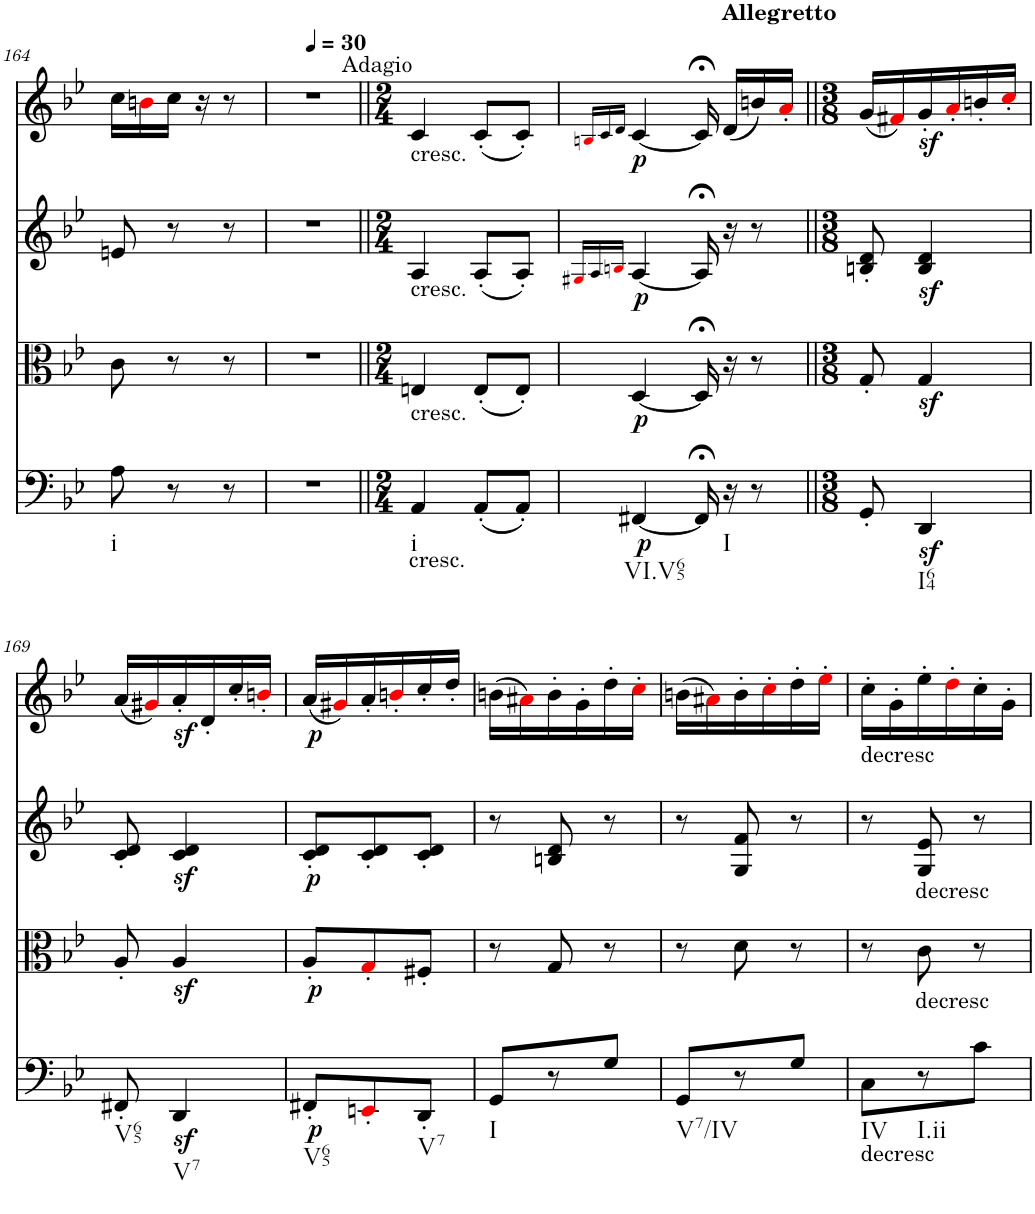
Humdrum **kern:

**kern	**dynam	**kern	**dynam	**kern	**dynam	**kern	**dynam
*part4	*part4	*part3	*part3	*part2	*part2	*part1	*part1
*staff4	*staff4	*staff3	*staff3	*staff2	*staff2	*staff1	*staff1
*I"Violoncello	*	*I"Viola	*	*I"Violin II	*	*I"Violin I	*
*I'Vc	*	*I'Vla	*	*I'Vln	*	*I'Vln	*
!!LO:PB:g=z
*clefF4	*	*clefC3	*	*clefG2	*	*clefG2	*
*k[b-e-]	*	*k[b-e-]	*	*k[b-e-]	*	*k[b-e-]	*
*M3/8	*	*M3/8	*	*M3/8	*	*M3/8	*
=164	=164	=164	=164	=164	=164	=164	=164
!LO:TX:b:t=i	!	!	!	!	!	!	!
8A\	.	8c\	.	8en/	.	16cc\LL	.
.	.	.	.	.	.	16bni\	.
8r	.	8r	.	8r	.	16cc\JJ	.
.	.	.	.	.	.	16r	.
8r	.	8r	.	8r	.	8r	.
=165	=165	=165	=165	=165	=165	=165	=165
4.r	.	4.r	.	4.r	.	4.r	.
=166||	=166||	=166||	=166||	=166||	=166||	=166||	=166||
*M2/4	*	*M2/4	*	*M2/4	*	*M2/4	*
*	*	*	*	*	*	*MM30	*
!	!	!	!	!	!	!LO:TX:a:t=Adagio	!
!	!	!	!	!	!	!LO:TX:b:t=cresc.	!
!	!	!	!	!LO:TX:b:t=cresc.	!	!	!
!	!	!LO:TX:b:t=cresc.	!	!	!	!	!
!LO:TX:b:t=cresc.	!	!	!	!	!	!	!
!LO:TX:b:t=i	!	!	!	!	!	!	!
4AA/	.	4En/	.	4A/	.	4c/	.
(8AA'/L	.	(8E'/L	.	(8A'/L	.	(8c'/L	.
8AA'/J)	.	8E'/J)	.	8A'/J)	.	8c'/J)	.
=167	=167	=167	=167	=167	=167	=167	=167
.	.	.	.	16qG#Xi/LL	.	16qBni/LL	.
.	.	.	.	16qA/	.	16qc/	.
.	.	.	.	16qBni/JJ	.	16qd/JJ	.
!LO:TX:b:t=VI.V65	!	!	!	!	!	!	!
!	!LO:DY:b	!	!LO:DY:b	!	!	!	!
!	!	!	!LO:DY:n=1:a	!	!	!	!LO:DY:b
[4FF#X/	p	[4D/	p p	[4A/	.	[4c/	p
16FF#;</]	.	16D;</]	.	16A;</]	.	16c;</]	.
!	!	!	!	!	!	!LO:TX:a:B:t=Allegretto	!
!LO:TX:b:t=I	!	!	!	!	!	!	!
16r	.	16r	.	16r	.	(16d/LL	.
8r	.	8r	.	8r	.	16bn/)	.
.	.	.	.	.	.	16a'i/JJ	.
=168||	=168||	=168||	=168||	=168||	=168||	=168||	=168||
*M3/8	*	*M3/8	*	*M3/8	*	*M3/8	*
8GG'/	.	8G'/	.	8Bn/' 8d/'	.	(16g/LL	.
.	.	.	.	.	.	16f#Xi/)	.
!LO:TX:b:t=I64	!	!	!	!	!	!	!
4DDz</	.	4Gz</	.	4B/z< 4d/z<	.	16gz<'/	.
.	.	.	.	.	.	16a'i/	.
.	.	.	.	.	.	16bn'/	.
.	.	.	.	.	.	16cc'i/JJ	.
!!LO:LB:g=z
=169	=169	=169	=169	=169	=169	=169	=169
!LO:TX:b:t=V65	!	!	!	!	!	!	!
8FF#X'/	.	8A'/	.	8c/' 8d/'	.	(16a/LL	.
.	.	.	.	.	.	16g#Xi/)	.
!LO:TX:b:t=V7	!	!	!	!	!	!	!
4DDz</	.	4Az</	.	4c/z< 4d/z<	.	16az<'/	.
.	.	.	.	.	.	16d'/	.
.	.	.	.	.	.	16cc'/	.
.	.	.	.	.	.	16bn'i/JJ	.
=170	=170	=170	=170	=170	=170	=170	=170
!LO:TX:b:t=V65	!	!	!	!	!	!	!
!	!LO:DY:b	!	!LO:DY:b	!	!LO:DY:b	!	!LO:DY:b
8FF#X'/L	p	8A'/L	p	8c/' 8d/'L	p	(16a/LL	p
.	.	.	.	.	.	16g#Xi/)	.
8EEn'i/	.	8G'i/	.	8c/' 8d/'	.	16a'/	.
.	.	.	.	.	.	16bn'i/	.
!LO:TX:b:t=V7	!	!	!	!	!	!	!
8DD'/J	.	8F#X'/J	.	8c/' 8d/'J	.	16cc'/	.
.	.	.	.	.	.	16dd'/JJ	.
=171	=171	=171	=171	=171	=171	=171	=171
!LO:TX:b:t=I	!	!	!	!	!	!	!
8GG/L	.	8r	.	8r	.	(16bn\LL	.
.	.	.	.	.	.	16a#Xi\)	.
8r	.	8G/	.	8Bn/ 8d/	.	16b'\	.
.	.	.	.	.	.	16g'\	.
8G/J	.	8r	.	8r	.	16dd'\	.
.	.	.	.	.	.	16cc'i\JJ	.
=172	=172	=172	=172	=172	=172	=172	=172
!LO:TX:b:t=V7/IV	!	!	!	!	!	!	!
8GG/L	.	8r	.	8r	.	(16bn\LL	.
.	.	.	.	.	.	16a#Xi\)	.
8r	.	8d\	.	8G/ 8f/	.	16b'\	.
.	.	.	.	.	.	16cc'i\	.
8G/J	.	8r	.	8r	.	16dd'\	.
.	.	.	.	.	.	16ee-'i\JJ	.
=173	=173	=173	=173	=173	=173	=173	=173
!	!	!	!	!	!	!LO:TX:b:t=decresc	!
!LO:TX:b:t=decresc	!	!	!	!	!	!	!
!LO:TX:b:t=IV	!	!	!	!	!	!	!
8C\L	.	8r	.	8r	.	16cc'\LL	.
.	.	.	.	.	.	16g'\	.
!	!	!LO:TX:a:t=decresc	!	!	!	!	!
!	!	!LO:TX:b:t=decresc	!	!	!	!	!
!LO:TX:b:t=I.ii	!	!	!	!	!	!	!
8r	.	8c\	.	8G/ 8e-/	.	16ee-'\	.
.	.	.	.	.	.	16dd'i\	.
8c\J	.	8r	.	8r	.	16cc'\	.
.	.	.	.	.	.	16g'\JJ	.
=	=	=	=	=	=	=	=
*-	*-	*-	*-	*-	*-	*-	*-
